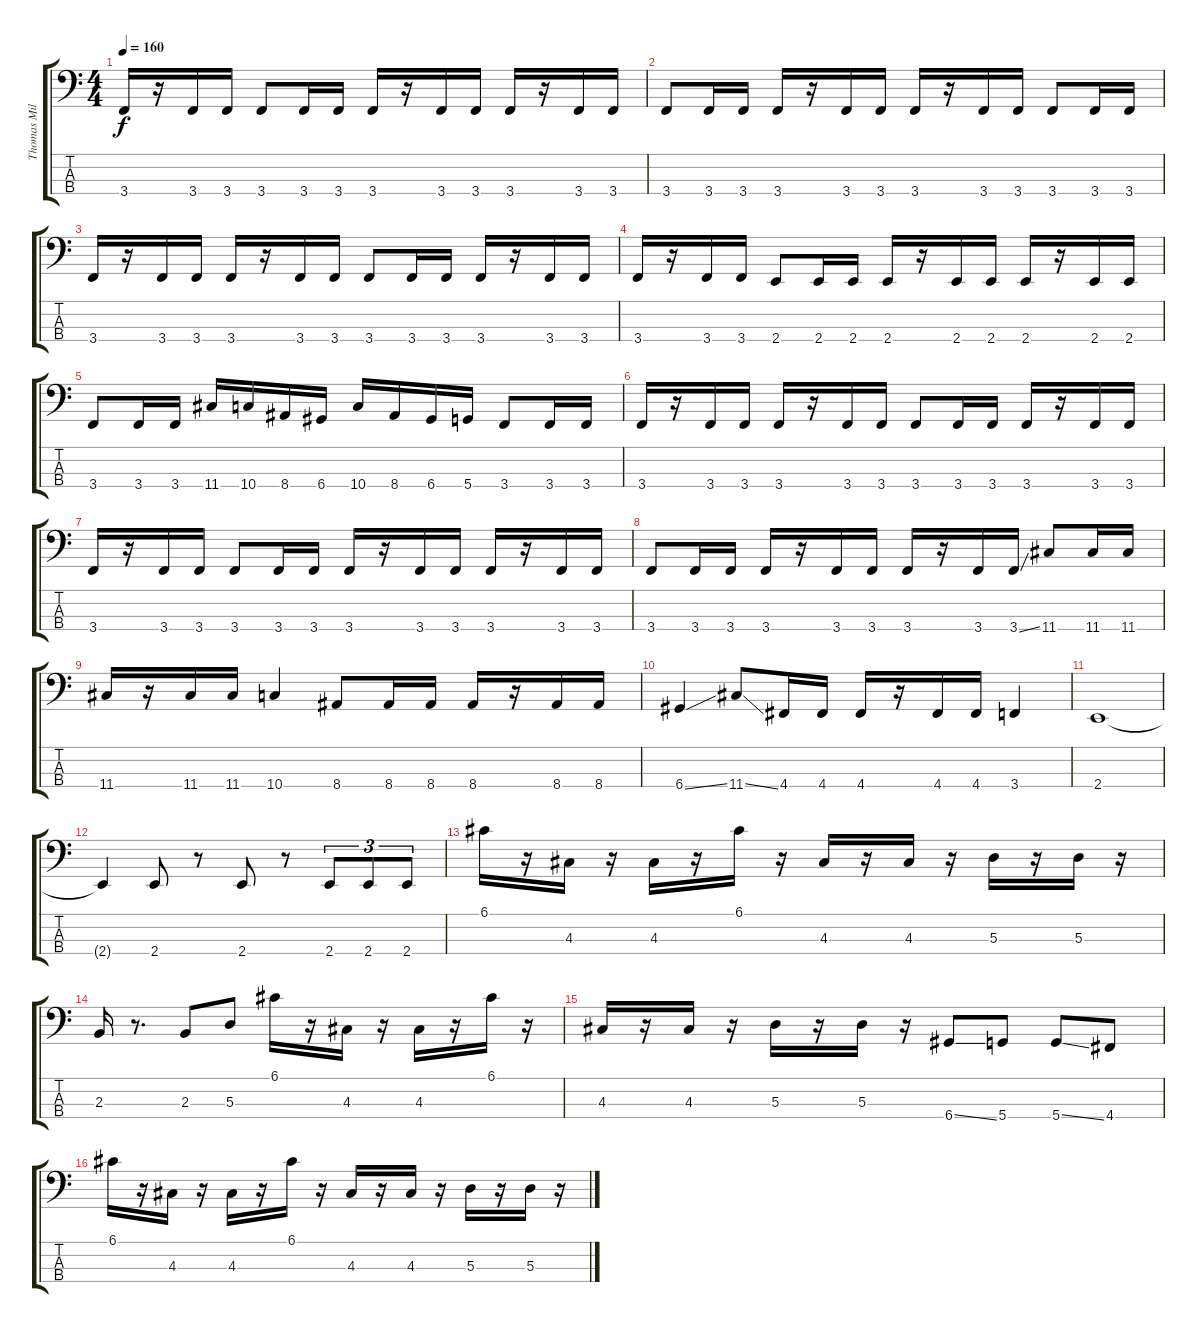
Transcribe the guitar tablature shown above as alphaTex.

\track ("Thomas Miller (Bass)" "Thomas Mil") {instrument electricbassfinger}
\staff {score tabs}
\tuning (G2 D2 A1 D1) {hide}
\ts (4 4)
\tempo 160
\clef f4
\ks c
3.4.16{dy f} r.16 3.4.16 3.4.16 3.4.8 3.4.16 3.4.16 3.4.16 r.16 3.4.16 3.4.16 3.4.16 r.16 3.4.16 3.4.16 |
3.4.8 3.4.16 3.4.16 3.4.16 r.16 3.4.16 3.4.16 3.4.16 r.16 3.4.16 3.4.16 3.4.8 3.4.16 3.4.16 |
3.4.16 r.16 3.4.16 3.4.16 3.4.16 r.16 3.4.16 3.4.16 3.4.8 3.4.16 3.4.16 3.4.16 r.16 3.4.16 3.4.16 |
3.4.16 r.16 3.4.16 3.4.16 2.4.8 2.4.16 2.4.16 2.4.16 r.16 2.4.16 2.4.16 2.4.16 r.16 2.4.16 2.4.16 |
3.4.8 3.4.16 3.4.16 11.4.16 10.4.16 8.4.16 6.4.16 10.4.16 8.4.16 6.4.16 5.4.16 3.4.8 3.4.16 3.4.16 |
3.4.16 r.16 3.4.16 3.4.16 3.4.16 r.16 3.4.16 3.4.16 3.4.8 3.4.16 3.4.16 3.4.16 r.16 3.4.16 3.4.16 |
3.4.16 r.16 3.4.16 3.4.16 3.4.8 3.4.16 3.4.16 3.4.16 r.16 3.4.16 3.4.16 3.4.16 r.16 3.4.16 3.4.16 |
3.4.8 3.4.16 3.4.16 3.4.16 r.16 3.4.16 3.4.16 3.4.16 r.16 3.4.16 3.4{ss}.16 11.4.8 11.4.16 11.4.16 |
11.4.16 r.16 11.4.16 11.4.16 10.4.4 8.4.8 8.4.16 8.4.16 8.4.16 r.16 8.4.16 8.4.16 |
6.4{ss}.4 11.4{ss}.8 4.4.16 4.4.16 4.4.16 r.16 4.4.16 4.4.16 3.4.4 |
2.4.1 |
2.4{t}.4 2.4.8 r.8 2.4.8 r.8 2.4.8{tu (3 2)} 2.4.8{tu (3 2)} 2.4.8{tu (3 2)} |
6.1.16{volume 16 balance 8} r.16 4.3.16 r.16 4.3.16 r.16 6.1.16 r.16 4.3.16 r.16 4.3.16 r.16 5.3.16 r.16 5.3.16 r.16 |
2.3.16 r.8{d} 2.3.8 5.3.8 6.1.16 r.16 4.3.16 r.16 4.3.16 r.16 6.1.16 r.16 |
4.3.16 r.16 4.3.16 r.16 5.3.16 r.16 5.3.16 r.16 6.4{ss}.8 5.4.8 5.4{ss}.8 4.4.8 |
6.1.16 r.16 4.3.16 r.16 4.3.16 r.16 6.1.16 r.16 4.3.16 r.16 4.3.16 r.16 5.3.16 r.16 5.3.16 r.16
